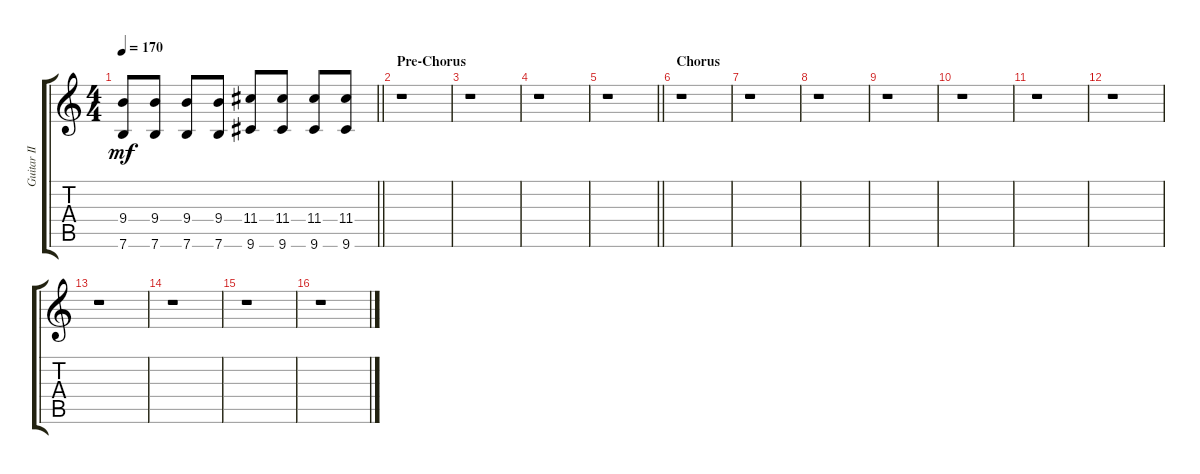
\track ("Guitar II" "Guitar II") {instrument distortionguitar}
\staff {score tabs}
\tuning (E4 B3 G3 D3 A2 E2) {hide}
\ts (4 4)
\tempo 170
\clef g2
\barLineRight lightlight
\ks c
(9.4 7.6).8{dy mf} (9.4 7.6).8 (9.4 7.6).8 (9.4 7.6).8 (11.4 9.6).8 (11.4 9.6).8 (11.4 9.6).8 (11.4 9.6).8 |
\section ("" "Pre-Chorus")
r.1 |
r.1 |
r.1 |
\barLineRight lightlight
r.1 |
\section ("" "Chorus")
r.1 |
r.1 |
r.1 |
r.1 |
r.1 |
r.1 |
r.1 |
r.1 |
r.1 |
r.1 |
r.1
